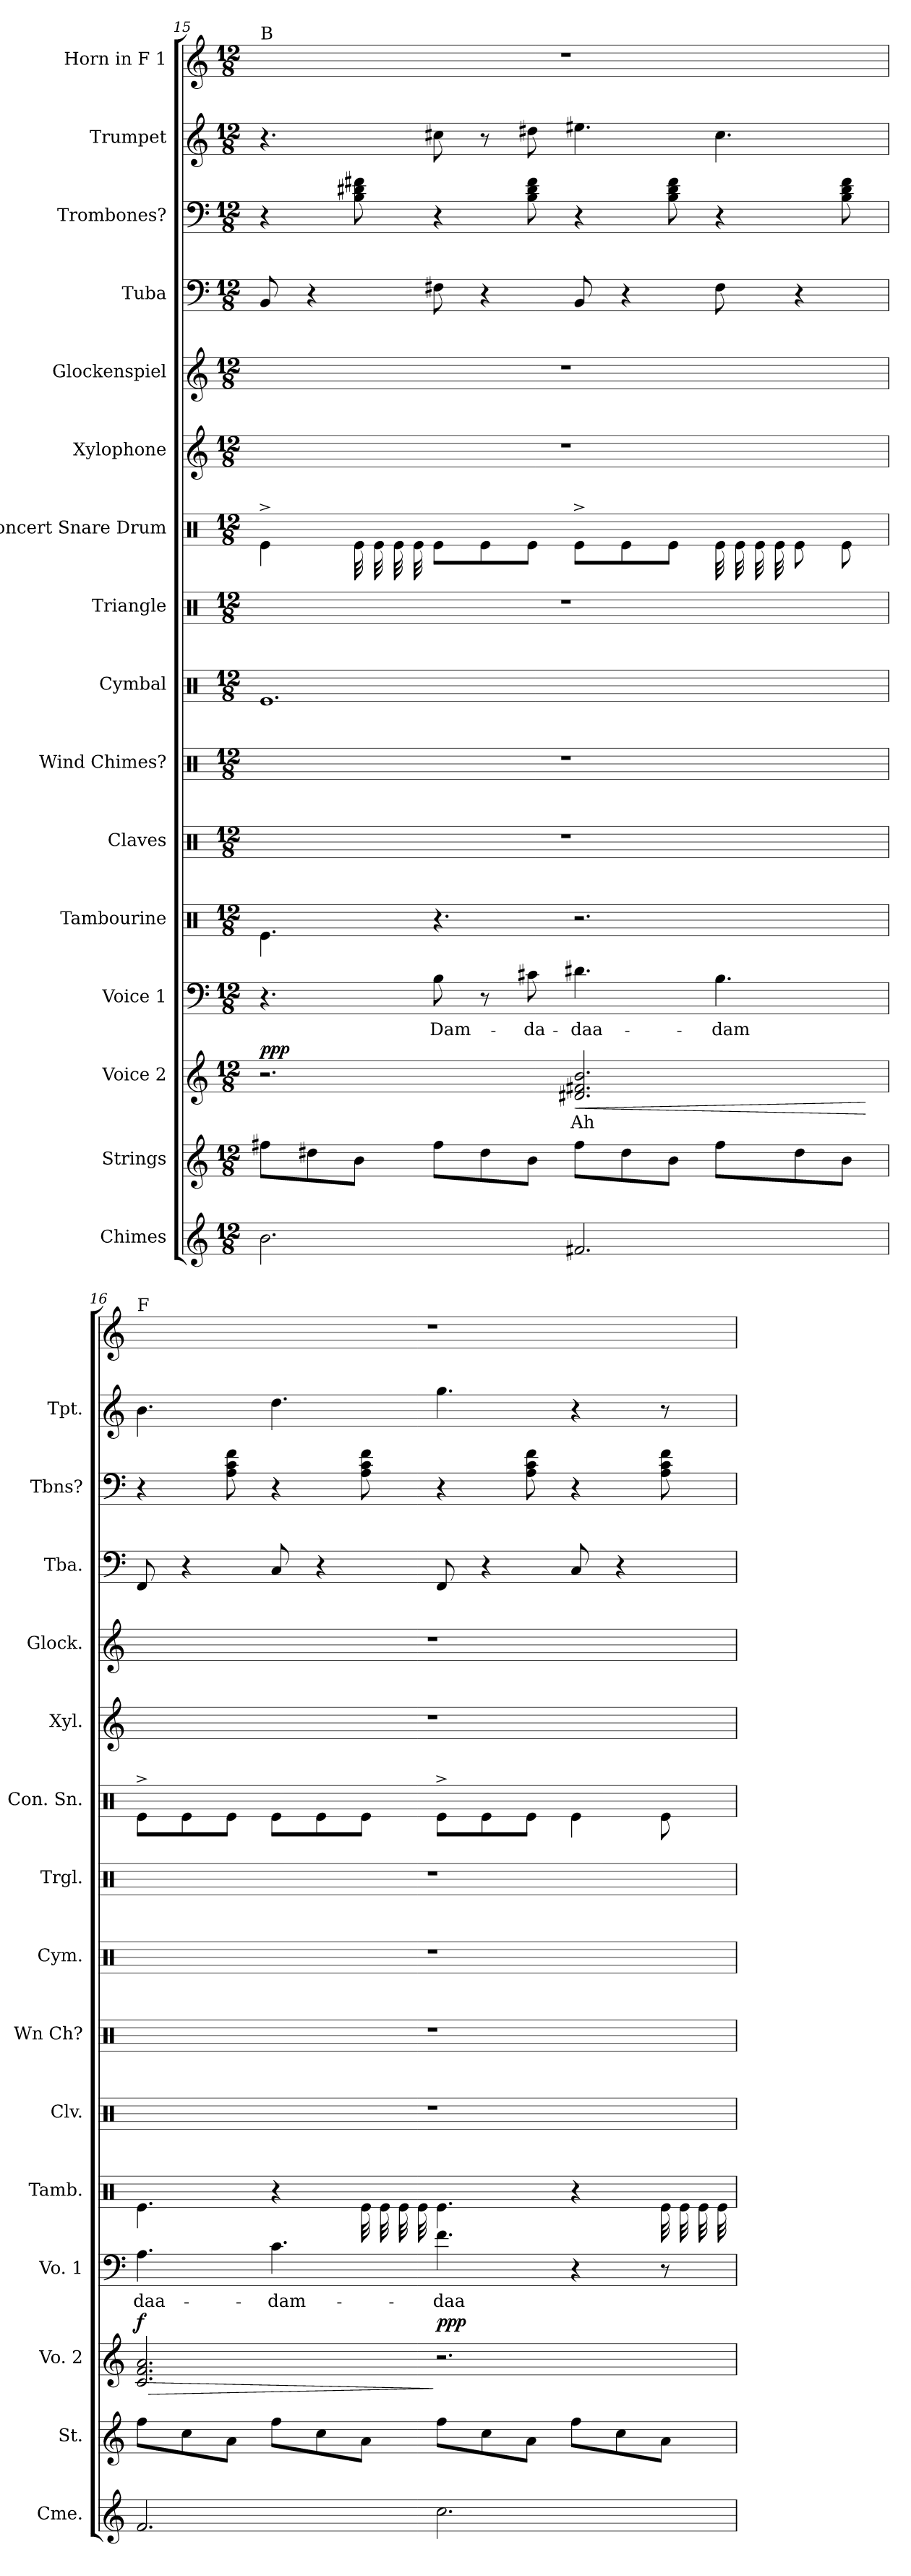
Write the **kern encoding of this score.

**kern	**kern	**kern	**text	**dynam	**kern	**text	**kern	**kern	**kern	**kern	**kern	**kern	**kern	**kern	**kern	**kern	**kern	**kern
*part16	*part15	*part14	*part14	*part14	*part13	*part13	*part12	*part11	*part10	*part9	*part8	*part7	*part6	*part5	*part4	*part3	*part2	*part1
*staff16	*staff15	*staff14	*staff14	*staff14	*staff13	*staff13	*staff12	*staff11	*staff10	*staff9	*staff8	*staff7	*staff6	*staff5	*staff4	*staff3	*staff2	*staff1
*I"Chimes	*I"Strings	*I"Voice 2	*	*	*I"Voice 1	*	*I"Tambourine	*I"Claves	*I"Wind Chimes?	*I"Cymbal	*I"Triangle	*I"Concert Snare Drum	*I"Xylophone	*I"Glockenspiel	*I"Tuba	*I"Trombones?	*I"Trumpet	*I"Horn in F 1
*I'Cme.	*I'St.	*I'Vo. 2	*	*	*I'Vo. 1	*	*I'Tamb.	*I'Clv.	*I'Wn Ch?	*I'Cym.	*I'Trgl.	*I'Con. Sn.	*I'Xyl.	*I'Glock.	*I'Tba.	*I'Tbns?	*I'Tpt.	*
!!LO:PB:g=z
*clefG2	*clefG2	*clefG2	*	*	*clefF4	*	*clefX	*clefX	*clefX	*clefX	*clefX	*clefX	*clefG2	*clefG2	*clefF4	*clefF4	*clefG2	*clefG2
*	*	*	*	*	*	*	*	*	*	*	*	*	*ITrd-7c-12	*ITrd-14c-24	*	*	*ITrd1c2	*ITrd4c7
*k[]	*k[]	*k[]	*	*	*k[]	*	*k[]	*k[]	*k[]	*k[]	*k[]	*k[]	*k[]	*k[]	*k[]	*k[]	*k[b-e-]	*k[b-]
*M12/8	*M12/8	*M12/8	*	*	*M12/8	*	*M12/8	*M12/8	*M12/8	*M12/8	*M12/8	*M12/8	*M12/8	*M12/8	*M12/8	*M12/8	*M12/8	*M12/8
=15	=15	=15	=15	=15	=15	=15	=15	=15	=15	=15	=15	=15	=15	=15	=15	=15	=15	=15
!	!	!	!	!	!	!	!	!	!	!	!	!	!	!	!	!	!	!LO:TX:t=B
!	!	!	!	!LO:DY:b	!	!	!	!	!	!	!	!	!	!	!	!	!	!
2.b\	8ff#X\L	2.r	.	ppp	4.r	.	4.Re\	1.r	1.r	1.Re	1.r	4Re^\	1.r	1.r	8BB/	4r	4.r	1.r
.	8dd#X\	.	.	.	.	.	.	.	.	.	.	.	.	.	4r	.	.	.
*	*	*	*	*	*	*	*	*	*	*	*	*tremolo	*	*	*	*	*	*
.	8b\J	.	.	.	.	.	.	.	.	.	.	32Re\	.	.	.	8B\ 8d#X\ 8f#X\	.	.
.	.	.	.	.	.	.	.	.	.	.	.	32Re\	.	.	.	.	.	.
.	.	.	.	.	.	.	.	.	.	.	.	32Re\	.	.	.	.	.	.
.	.	.	.	.	.	.	.	.	.	.	.	32Re\	.	.	.	.	.	.
*	*	*	*	*	*	*	*	*	*	*	*	*Xtremolo	*	*	*	*	*	*
!	!	!	!	!	!	!LO:LY:b	!	!	!	!	!	!	!	!	!	!	!	!
.	8ff#\L	.	.	.	8B\	Dam-	4.r	.	.	.	.	8Re\L	.	.	8F#X\	4r	8bn\	.
.	8dd#\	.	.	.	8r	.	.	.	.	.	.	8Re\	.	.	4r	.	8r	.
!	!	!	!	!	!	!LO:LY:b	!	!	!	!	!	!	!	!	!	!	!	!
.	8b\J	.	.	.	8c#X\	-da-	.	.	.	.	.	8Re\J	.	.	.	8B\ 8d#\ 8f#\	8cc#X\	.
!	!	!	!LO:LY:b	!LO:HP:b	!	!LO:LY:b	!	!	!	!	!	!	!	!	!	!	!	!
2.f#X/	8ff#\L	2.d#X/ 2.f#X/ 2.b/	Ah	<	4.d#X\	-daa-	2.r	.	.	.	.	8Re^\L	.	.	8BB/	4r	4.dd#X\	.
.	8dd#\	.	.	.	.	.	.	.	.	.	.	8Re\	.	.	4r	.	.	.
.	8b\J	.	.	.	.	.	.	.	.	.	.	8Re\J	.	.	.	8B\ 8d#\ 8f#\	.	.
!	!	!	!	!	!	!LO:LY:b	!	!	!	!	!	!	!	!	!	!	!	!
*	*	*	*	*	*	*	*	*	*	*	*	*tremolo	*	*	*	*	*	*
.	8ff#\L	.	.	.	4.B\	-dam	.	.	.	.	.	32Re\LLL	.	.	8F#\	4r	4.b\	.
.	.	.	.	.	.	.	.	.	.	.	.	32Re\	.	.	.	.	.	.
.	.	.	.	.	.	.	.	.	.	.	.	32Re\	.	.	.	.	.	.
.	.	.	.	.	.	.	.	.	.	.	.	32Re\	.	.	.	.	.	.
*	*	*	*	*	*	*	*	*	*	*	*	*Xtremolo	*	*	*	*	*	*
.	8dd#\	.	.	.	.	.	.	.	.	.	.	8Re\	.	.	4r	.	.	.
.	8b\J	.	.	.	.	.	.	.	.	.	.	8Re\J	.	.	.	8B\ 8d#\ 8f#\	.	.
.	.	.	.	[	.	.	.	.	.	.	.	.	.	.	.	.	.	.
=16	=16	=16	=16	=16	=16	=16	=16	=16	=16	=16	=16	=16	=16	=16	=16	=16	=16	=16
!	!	!	!	!	!	!	!	!	!	!	!	!	!	!	!	!	!	!LO:TX:t=F
!	!	!	!	!LO:HP:b	!	!LO:LY:b	!	!	!	!	!	!	!	!	!	!	!	!
!	!	!	!	!LO:DY:n=1:b	!	!	!	!	!	!	!	!	!	!	!	!	!	!
2.f/	8ff\L	2.c/ 2.f/ 2.a/	.	> f	4.A\	daa-	4.Re\	1.r	1.r	1.r	1.r	8Re^\L	1.r	1.r	8FF/	4r	4.a\	1.r
.	8cc\	.	.	.	.	.	.	.	.	.	.	8Re\	.	.	4r	.	.	.
.	8a\J	.	.	.	.	.	.	.	.	.	.	8Re\J	.	.	.	8A\ 8c\ 8f\	.	.
!	!	!	!	!	!	!LO:LY:b	!	!	!	!	!	!	!	!	!	!	!	!
.	8ff\L	.	.	.	4.c\	-dam-	4r	.	.	.	.	8Re\L	.	.	8C/	4r	4.cc\	.
.	8cc\	.	.	.	.	.	.	.	.	.	.	8Re\	.	.	4r	.	.	.
*	*	*	*	*	*	*	*tremolo	*	*	*	*	*	*	*	*	*	*	*
.	8a\J	.	.	.	.	.	32Re\	.	.	.	.	8Re\J	.	.	.	8A\ 8c\ 8f\	.	.
.	.	.	.	.	.	.	32Re\	.	.	.	.	.	.	.	.	.	.	.
.	.	.	.	.	.	.	32Re\	.	.	.	.	.	.	.	.	.	.	.
.	.	.	.	.	.	.	32Re\	.	.	.	.	.	.	.	.	.	.	.
*	*	*	*	*	*	*	*Xtremolo	*	*	*	*	*	*	*	*	*	*	*
!	!	!	!	!LO:DY:n=2:b	!	!LO:LY:b	!	!	!	!	!	!	!	!	!	!	!	!
2.cc\	8ff\L	2.r	.	] ppp	4.f\	-daa	4.Re\	.	.	.	.	8Re^\L	.	.	8FF/	4r	4.ff\	.
.	8cc\	.	.	.	.	.	.	.	.	.	.	8Re\	.	.	4r	.	.	.
.	8a\J	.	.	.	.	.	.	.	.	.	.	8Re\J	.	.	.	8A\ 8c\ 8f\	.	.
.	8ff\L	.	.	.	4r	.	4r	.	.	.	.	4Re\	.	.	8C/	4r	4r	.
.	8cc\	.	.	.	.	.	.	.	.	.	.	.	.	.	4r	.	.	.
*	*	*	*	*	*	*	*tremolo	*	*	*	*	*	*	*	*	*	*	*
.	8a\J	.	.	.	8r	.	32Re\	.	.	.	.	8Re\	.	.	.	8A\ 8c\ 8f\	8r	.
.	.	.	.	.	.	.	32Re\	.	.	.	.	.	.	.	.	.	.	.
.	.	.	.	.	.	.	32Re\	.	.	.	.	.	.	.	.	.	.	.
.	.	.	.	.	.	.	32Re\	.	.	.	.	.	.	.	.	.	.	.
*	*	*	*	*	*	*	*Xtremolo	*	*	*	*	*	*	*	*	*	*	*
=	=	=	=	=	=	=	=	=	=	=	=	=	=	=	=	=	=	=
*-	*-	*-	*-	*-	*-	*-	*-	*-	*-	*-	*-	*-	*-	*-	*-	*-	*-	*-
